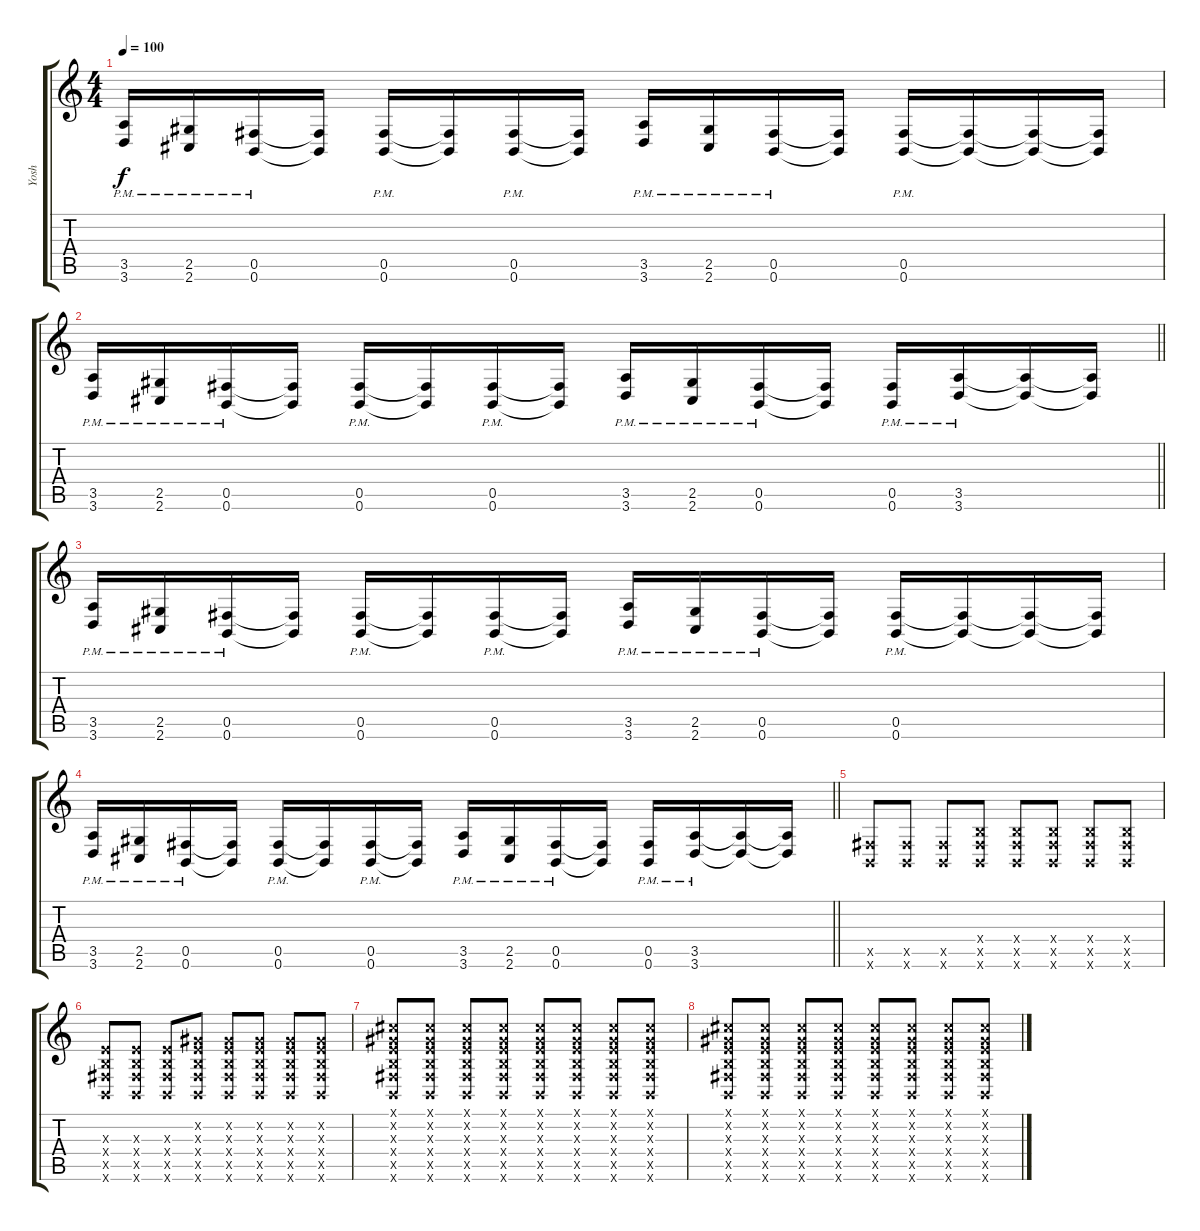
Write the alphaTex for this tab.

\track ("Yosh" "Yosh") {instrument distortionguitar}
\staff {score tabs}
\tuning (Db4 Ab3 E3 B2 Gb2 B1) {hide}
\ts (4 4)
\tempo 100
\clef g2
\ks c
(3.5{pm} 3.6{pm}).16{dy f} (2.5{pm} 2.6{pm}).16 (0.5{pm} 0.6{pm}).16 (0.5{t} 0.6{t}).16 (0.5{pm} 0.6{pm}).16 (0.5{t} 0.6{t}).16 (0.5{pm} 0.6{pm}).16 (0.5{t} 0.6{t}).16 (3.5{pm} 3.6{pm}).16 (2.5{pm} 2.6{pm}).16 (0.5{pm} 0.6{pm}).16 (0.5{t} 0.6{t}).16 (0.5{pm} 0.6{pm}).16 (0.5{t} 0.6{t}).16 (0.5{t} 0.6{t}).16 (0.5{t} 0.6{t}).16 |
\barLineRight lightlight
(3.5{pm} 3.6{pm}).16 (2.5{pm} 2.6{pm}).16 (0.5{pm} 0.6{pm}).16 (0.5{t} 0.6{t}).16 (0.5{pm} 0.6{pm}).16 (0.5{t} 0.6{t}).16 (0.5{pm} 0.6{pm}).16 (0.5{t} 0.6{t}).16 (3.5{pm} 3.6{pm}).16 (2.5{pm} 2.6{pm}).16 (0.5{pm} 0.6{pm}).16 (0.5{t} 0.6{t}).16 (0.5{pm} 0.6{pm}).16 (3.5{pm} 3.6{pm}).16 (3.5{t} 3.6{t}).16 (3.5{t} 3.6{t}).16 |
(3.5{pm} 3.6{pm}).16 (2.5{pm} 2.6{pm}).16 (0.5{pm} 0.6{pm}).16 (0.5{t} 0.6{t}).16 (0.5{pm} 0.6{pm}).16 (0.5{t} 0.6{t}).16 (0.5{pm} 0.6{pm}).16 (0.5{t} 0.6{t}).16 (3.5{pm} 3.6{pm}).16 (2.5{pm} 2.6{pm}).16 (0.5{pm} 0.6{pm}).16 (0.5{t} 0.6{t}).16 (0.5{pm} 0.6{pm}).16 (0.5{t} 0.6{t}).16 (0.5{t} 0.6{t}).16 (0.5{t} 0.6{t}).16 |
\barLineRight lightlight
(3.5{pm} 3.6{pm}).16 (2.5{pm} 2.6{pm}).16 (0.5{pm} 0.6{pm}).16 (0.5{t} 0.6{t}).16 (0.5{pm} 0.6{pm}).16 (0.5{t} 0.6{t}).16 (0.5{pm} 0.6{pm}).16 (0.5{t} 0.6{t}).16 (3.5{pm} 3.6{pm}).16 (2.5{pm} 2.6{pm}).16 (0.5{pm} 0.6{pm}).16 (0.5{t} 0.6{t}).16 (0.5{pm} 0.6{pm}).16 (3.5{pm} 3.6{pm}).16 (3.5{t} 3.6{t}).16 (3.5{t} 3.6{t}).16 |
(0.5{x} 0.6{x}).8 (0.5{x} 0.6{x}).8 (0.5{x} 0.6{x}).8 (0.4{x} 0.5{x} 0.6{x}).8 (0.4{x} 0.5{x} 0.6{x}).8 (0.4{x} 0.5{x} 0.6{x}).8 (0.4{x} 0.5{x} 0.6{x}).8 (0.4{x} 0.5{x} 0.6{x}).8 |
(0.3{x} 0.4{x} 0.5{x} 0.6{x}).8 (0.3{x} 0.4{x} 0.5{x} 0.6{x}).8 (0.3{x} 0.4{x} 0.5{x} 0.6{x}).8 (0.2{x} 0.3{x} 0.4{x} 0.5{x} 0.6{x}).8 (0.2{x} 0.3{x} 0.4{x} 0.5{x} 0.6{x}).8 (0.2{x} 0.3{x} 0.4{x} 0.5{x} 0.6{x}).8 (0.2{x} 0.3{x} 0.4{x} 0.5{x} 0.6{x}).8 (0.2{x} 0.3{x} 0.4{x} 0.5{x} 0.6{x}).8 |
(0.1{x} 0.2{x} 0.3{x} 0.4{x} 0.5{x} 0.6{x}).8 (0.1{x} 0.2{x} 0.3{x} 0.4{x} 0.5{x} 0.6{x}).8 (0.1{x} 0.2{x} 0.3{x} 0.4{x} 0.5{x} 0.6{x}).8 (0.1{x} 0.2{x} 0.3{x} 0.4{x} 0.5{x} 0.6{x}).8 (0.1{x} 0.2{x} 0.3{x} 0.4{x} 0.5{x} 0.6{x}).8 (0.1{x} 0.2{x} 0.3{x} 0.4{x} 0.5{x} 0.6{x}).8 (0.1{x} 0.2{x} 0.3{x} 0.4{x} 0.5{x} 0.6{x}).8 (0.1{x} 0.2{x} 0.3{x} 0.4{x} 0.5{x} 0.6{x}).8 |
(0.1{x} 0.2{x} 0.3{x} 0.4{x} 0.5{x} 0.6{x}).8 (0.1{x} 0.2{x} 0.3{x} 0.4{x} 0.5{x} 0.6{x}).8 (0.1{x} 0.2{x} 0.3{x} 0.4{x} 0.5{x} 0.6{x}).8 (0.1{x} 0.2{x} 0.3{x} 0.4{x} 0.5{x} 0.6{x}).8 (0.1{x} 0.2{x} 0.3{x} 0.4{x} 0.5{x} 0.6{x}).8 (0.1{x} 0.2{x} 0.3{x} 0.4{x} 0.5{x} 0.6{x}).8 (0.1{x} 0.2{x} 0.3{x} 0.4{x} 0.5{x} 0.6{x}).8 (0.1{x} 0.2{x} 0.3{x} 0.4{x} 0.5{x} 0.6{x}).8
